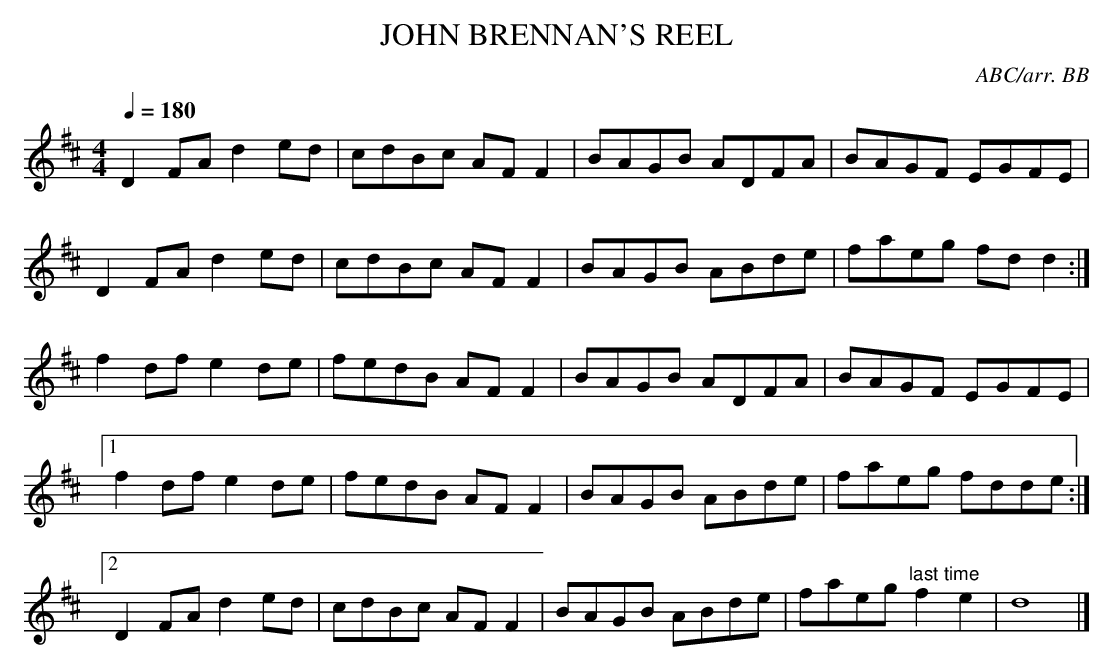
X:1
T:JOHN BRENNAN'S REEL
C:ABC/arr. BB
M:4/4
L:1/8
Q:1/4=180
K:D
D2FA d2ed|cdBc AFF2|BAGB ADFA|BAGF EGFE|
D2FA d2ed|cdBc AFF2|BAGB ABde|faeg fdd2 :|
f2df e2de|fedB AFF2|BAGB ADFA|BAGF EGFE|
[1 f2df e2de|fedB AFF2|BAGB ABde|faeg fdde :|
[2 D2FA d2ed|cdBc AFF2|BAGB ABde|\
faeg "last time"f2e2|d8|]
